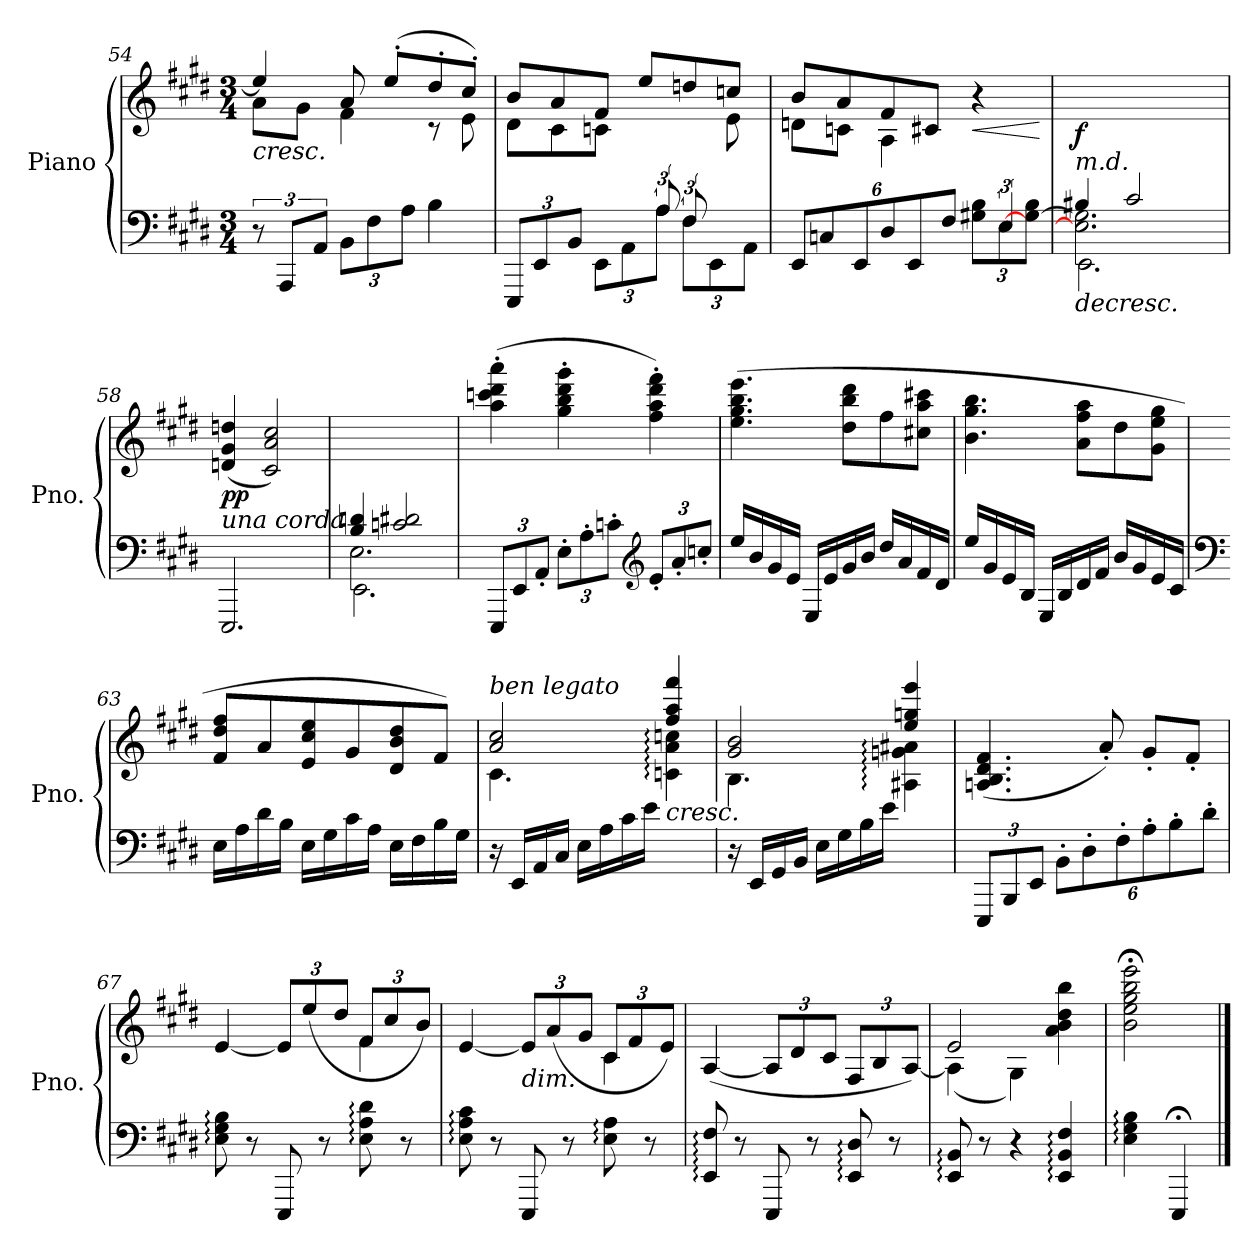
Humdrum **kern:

**kern	**kern	**dynam
*part1	*part1	*part1
*staff2	*staff1	*staff1/2
*I"Piano	*	*
*I'Pno.	*	*
*clefF4	*clefG2	*
*k[f#c#g#d#]	*k[f#c#g#d#]	*
*M3/4	*M3/4	*
=54	=54	=54
!	!	!LO:HP:b
*	*^	*
12r	4ee/]	8a\L	<
12AAA/L	.	.	.
.	.	8g#\J	.
12AA/J	.	.	.
*Xbrackettup	*	*	*
12BB\L	8a/	4f#\	.
12F#\	.	.	.
.	(>8ee'/L	.	.
12A\J	.	.	.
4B\	8dd#'/	8r	.
.	8cc#'/J)	8e\	.
!!LO:LB:g=z	!!
=55	=55	=55	=55
*^	*	*	*
12EEE/L	4ryy	8b/L	(>8d#\L	.
12EE/	.	.	.	.
.	.	8a/	8c#\	.
12BB/J	.	.	.	.
*	*brackettup	*	*	*
12EE\L	6ryy	8f#/J	8cn\J	.
12AA\	.	.	.	.
.	.	8ee/L	8ryy	.
12A\J)	12A/	.	.	.
*Xbrackettup	*brackettup	*	*	*
12F#\L	12F#/	8ddn/	8ryy	.
12EE\	6ryy	.	.	.
.	.	8ccn/J	8e\	.
12AA\J	.	.	.	.
=56	=56	=56	=56	=56
12EE/L	2ryy	8b/L	8dn\L	.
12Cn/	.	.	.	.
.	.	8a/	8cn\J	.
12EE/	.	.	.	.
12D#/	.	8f#/	4A\	.
12EE/	.	.	.	.
.	.	8c#X/J	.	.
12F#/J	.	.	.	.
*Xbrackettup	*brackettup	*	*	*
!	!	!	!	!LO:HP:b
12G#X\ 12B\L	12ryy	4r	4ryy	<
[12E\	6E/	.	.	.
[12G#\ 12B\J	.	.	.	.
*v	*v	*	*	*
*	*v	*v	*
.	.	[
=57	=57	=57
!	!LO:TX:b:i:t=m.d.	!
!	!	!LO:HP:b=2
*^	*	*
*	*^	*	*
!	!	!	!	!LO:DY:n=1:b
2.E\] 2.G#\]	2.EE\	4B#X/	2ryy	> f
.	.	2c#/	.	.
.	.	.	4ryy	.
*v	*v	*v	*	*
.	.	[
=58	=58	=58
*^	*	*
*	*^	*	*
!LO:TX:a:i:t=una corda	!	!	!	!
!	!	!	!	!LO:DY:b
2.EEE/	2.ryy	2.ryy	(<4dn/ 4g#/ 4ddn/	pp
.	.	.	2c#/ 2a/ 2cc#/)	.
=59	=59	=59	=59	=59
2.E\	2.EE\	4B/ 4dn/	2.ryy	.
.	.	2cn/ 2d#X/	.	.
*v	*v	*v	*	*
!!LO:LB:g=z
=60	=60	=60
*Xbrackettup	*	*
12EEE/L	(>4aa\' 4cccn\' 4ddd#\' 4aaa\'	.
12EE/	.	.
12AA'/J	.	.
12E'\L	4gg#\' 4bb\' 4ddd#\' 4ggg#\'	.
12A'\	.	.
12cn'\J	.	.
*clefG2	*	*
12e'/L	4ff#\' 4aa\' 4ddd#\' 4fff#\')	.
12a'/	.	.
12ccn'/J	.	.
=61	=61	=61
16ee/LL	(>4.ee\ 4.gg#\ 4.bb\ 4.eee\	.
16b/	.	.
16g#/	.	.
16e/JJ	.	.
16E/LL	.	.
16e/	.	.
16g#/	8dd#\ 8bb\ 8ddd#\L	.
16b/JJ	.	.
16dd#/LL	8ff#\	.
16a/	.	.
16f#/	8cc#X\ 8aa\ 8ccc#X\J	.
16d#/JJ	.	.
=62	=62	=62
16ee/LL	4.b\ 4.gg#\ 4.bb\	.
16g#/	.	.
16e/	.	.
16B/JJ	.	.
16E/LL	.	.
16B/	.	.
16d#/	8a\ 8ff#\ 8aa\L	.
16f#/JJ	.	.
16b/LL	8dd#\	.
16g#/	.	.
16e/	8g#\ 8ee\ 8gg#\J	.
16c#/JJ	.	.
=63	=63	=63
*clefF4	*	*
16E\LL	8f#/ 8dd#/ 8ff#/L	.
16A\	.	.
16d#\	8a/	.
16B\JJ	.	.
16E\LL	8e/ 8cc#/ 8ee/	.
16G#\	.	.
16c#\	8g#/	.
16A\JJ	.	.
16E\LL	8d#/ 8b/ 8dd#/	.
16F#\	.	.
16B\	8f#/J)	.
16G#\JJ	.	.
!!LO:PB:g=z
=64	=64	=64
*	*^	*
!	!LO:TX:a:i:t=ben legato	!	!
16r	4.c#\	2a/ 2cc#/	.
16EE/LL	.	.	.
16AA/	.	.	.
16C#/JJ	.	.	.
16E\LL	.	.	.
16A\	.	.	.
16c#\	8ryy	.	.
16e\JJ	.	.	.
!	!	!	!LO:HP:b
4ryy	4ff#/ 4aa/ 4fff#/	4cn\: 4a\: 4ccn\:	< ] ]
*	*v	*v	*
.	.	]
=65	=65	=65
*	*^	*
16r	2g#/ 2b/	4.B\	.
16EE/LL	.	.	.
16GG#/	.	.	.
16BB/JJ	.	.	.
16E\LL	.	.	.
16G#\	.	.	.
16B\	.	8ryy	]
16e\JJ	.	.	.
!	!	!	!LO:HP:b
4ryy	4ee/ 4ggn/ 4eee/	4A#X\: 4gn\: 4a#X\:	>
*	*v	*v	*
.	.	[
=66	=66	=66
12EEE/L	(<4.An/ 4.B/ 4.d#/ 4.f#/	.
12BBB/	.	.
12EE/J	.	.
12BB'\L	.	.
12D#'\	.	.
.	8a'/)	.
12F#'\	.	.
12A'\	8g#'/L	.
12B'\	.	.
.	8f#'/J	.
12d#'\J	.	.
=67	=67	=67
*	*^	*
8E\: 8G#\: 8B\:	[4e/	2ryy	.
8r	.	.	.
*	*Xbrackettup	*	*
8EEE/	12e/L]	.	.
.	(>12ee/	.	.
8r	.	.	.
.	12dd#/J	.	.
8E\: 8A\: 8d#\:	12f#/L	4f#\	.
.	12cc#/	.	.
8r	.	.	.
.	12b/J)	.	.
!!LO:LB:g=z	!!
=68	=68	=68	=68
8E\: 8A\: 8c#\:	[4e/	2ryy	.
8r	.	.	.
!	!LO:TX:b:i:t=dim.	!	!
8EEE/	12e/L]	.	.
.	(>12a/	.	.
8r	.	.	.
.	12g#/J	.	.
8E\: 8A\:	12c#/L	4c#\	.
.	12f#/	.	.
8r	.	.	.
.	12e/J)	.	.
*	*v	*v	*
=69	=69	=69
8EE/: 8F#/:	(<[4A/	.
8r	.	.
8EEE/	12A/L]	.
.	12d#/	.
8r	.	.
.	12c#/J	.
8EE/: 8D#/:	12F#/L	.
.	12B/	.
8r	.	.
.	[12A/J)	.
=70	=70	=70
*	*^	*
8EE/: 8BB/:	2e/	(<4A\]	.
8r	.	.	.
4r	.	4G#\)	.
4EE/: 4BB/: 4F#/:	4a\ 4b\ 4dd#\ 4bb\	4ryy	.
*	*v	*v	*
=71	=71	=71
4E\: 4G#\: 4B\:	2b\;< 2ee\;< 2gg#\;< 2bb\;< 2eee\;<	.
4EEE;</	.	.
==	==	==
*-	*-	*-
